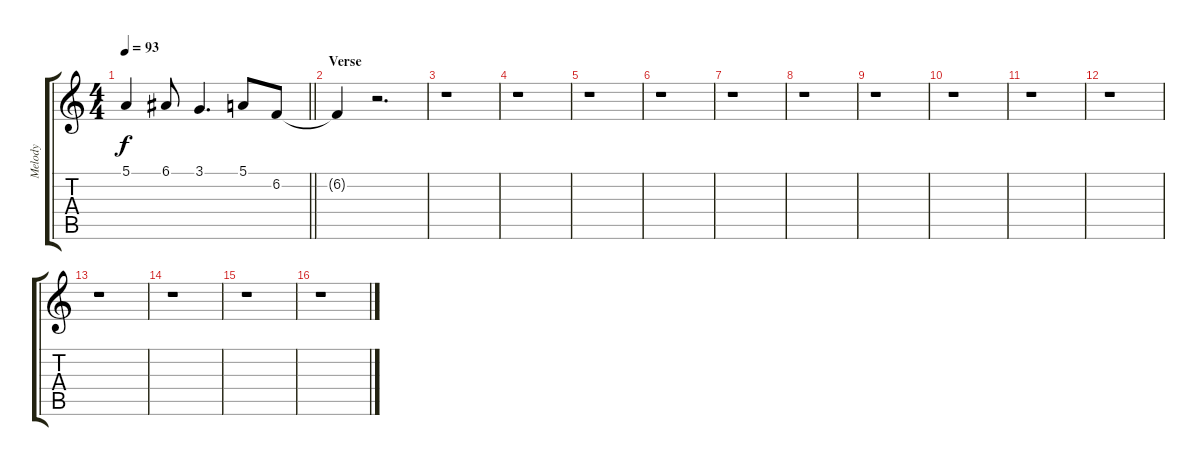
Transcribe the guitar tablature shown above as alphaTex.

\track ("Melody" "Melody") {instrument clarinet}
\staff {score tabs}
\tuning (E4 B3 G3 D3 A2 E2) {hide}
\ts (4 4)
\tempo 93
\clef g2
\barLineRight lightlight
\ks c
5.1{t}.4{dy f} 6.1.8 3.1.4{d} 5.1.8 6.2.8 |
\section ("" "Verse")
6.2{t}.4 r.2{d} |
r.1 |
r.1 |
r.1 |
r.1 |
r.1 |
r.1 |
r.1 |
r.1 |
r.1 |
r.1 |
r.1 |
r.1 |
r.1 |
r.1
